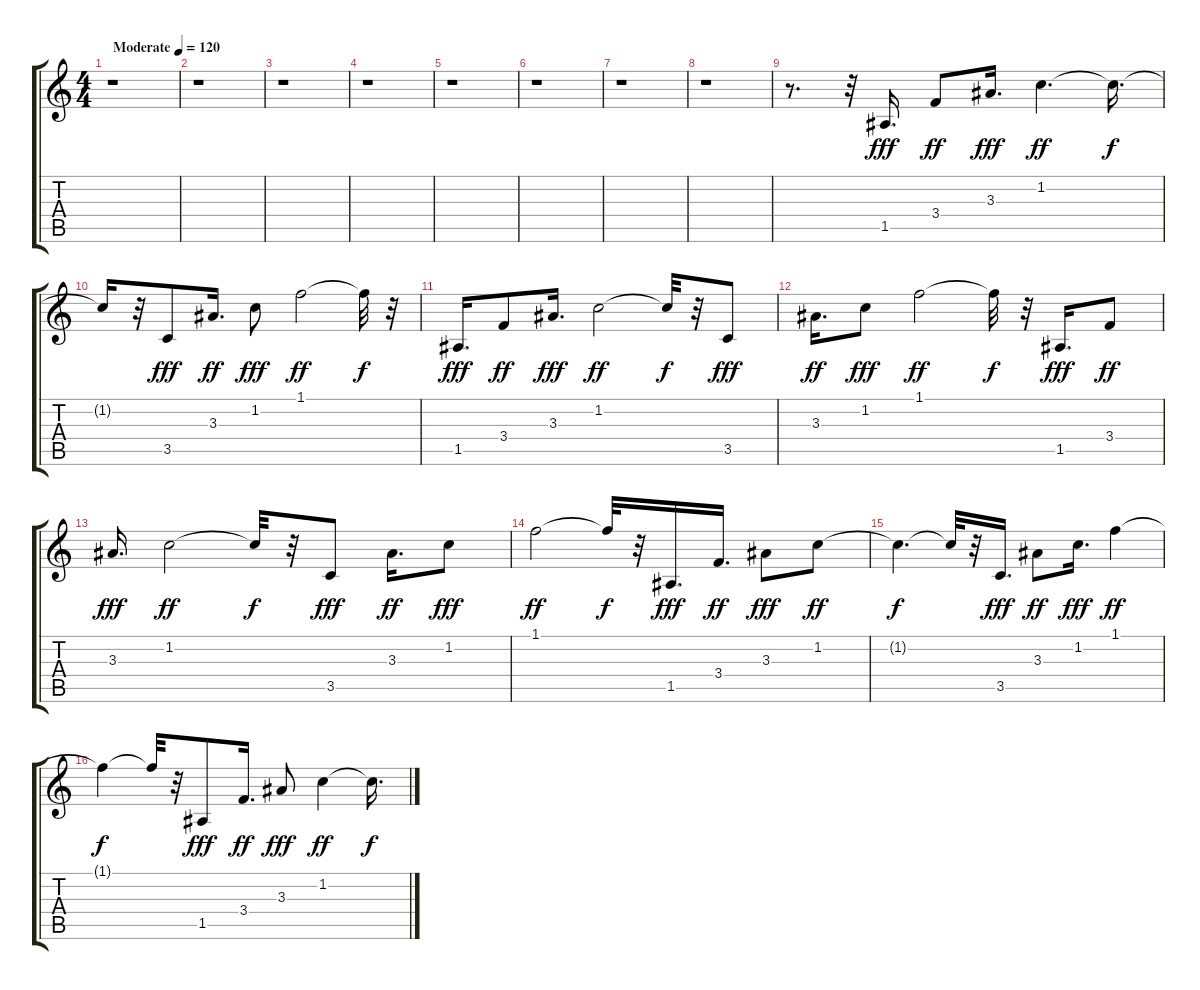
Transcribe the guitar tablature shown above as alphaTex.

\track "" {instrument acousticguitarsteel}
\staff {score tabs}
\tuning (E4 B3 G3 D3 A2 E2) {hide}
\ts (4 4)
\tempo (120 "Moderate")
\clef g2
\ks c
r.1{dy fff instrument acousticguitarsteel} |
r.1 |
r.1 |
r.1 |
r.1 |
r.1 |
r.1 |
r.1 |
r.8{d} r.32 1.5.16{d volume 14} 3.4.8{dy ff} 3.3.16{d dy fff} 1.2.4{d dy ff} 1.2{t}.16{d dy f} |
1.2{t}.16 r.32 3.5.8{dy fff} 3.3.16{d dy ff} 1.2.8{dy fff} 1.1.2{dy ff} 1.1{t}.32{dy f} r.32 |
1.5.16{d dy fff} 3.4.8{dy ff} 3.3.16{d dy fff} 1.2.2{dy ff} 1.2{t}.32{dy f} r.32 3.5.8{dy fff} |
3.3.16{d dy ff} 1.2.8{dy fff} 1.1.2{dy ff} 1.1{t}.32{dy f} r.32 1.5.16{d dy fff} 3.4.8{dy ff} |
3.3.16{d dy fff} 1.2.2{dy ff} 1.2{t}.32{dy f} r.32 3.5.8{dy fff} 3.3.16{d dy ff} 1.2.8{dy fff} |
1.1.2{dy ff} 1.1{t}.32{dy f} r.32 1.5.16{d dy fff} 3.4.16{d dy ff} 3.3.8{dy fff} 1.2.8{dy ff} |
1.2{t}.4{d dy f} 1.2{t}.32 r.32 3.5.16{d dy fff} 3.3.8{dy ff} 1.2.16{d dy fff} 1.1.4{dy ff} |
1.1{t}.4{dy f} 1.1{t}.32 r.32 1.5.8{dy fff} 3.4.16{d dy ff} 3.3.8{dy fff} 1.2.4{dy ff} 1.2{t}.16{d dy f}
